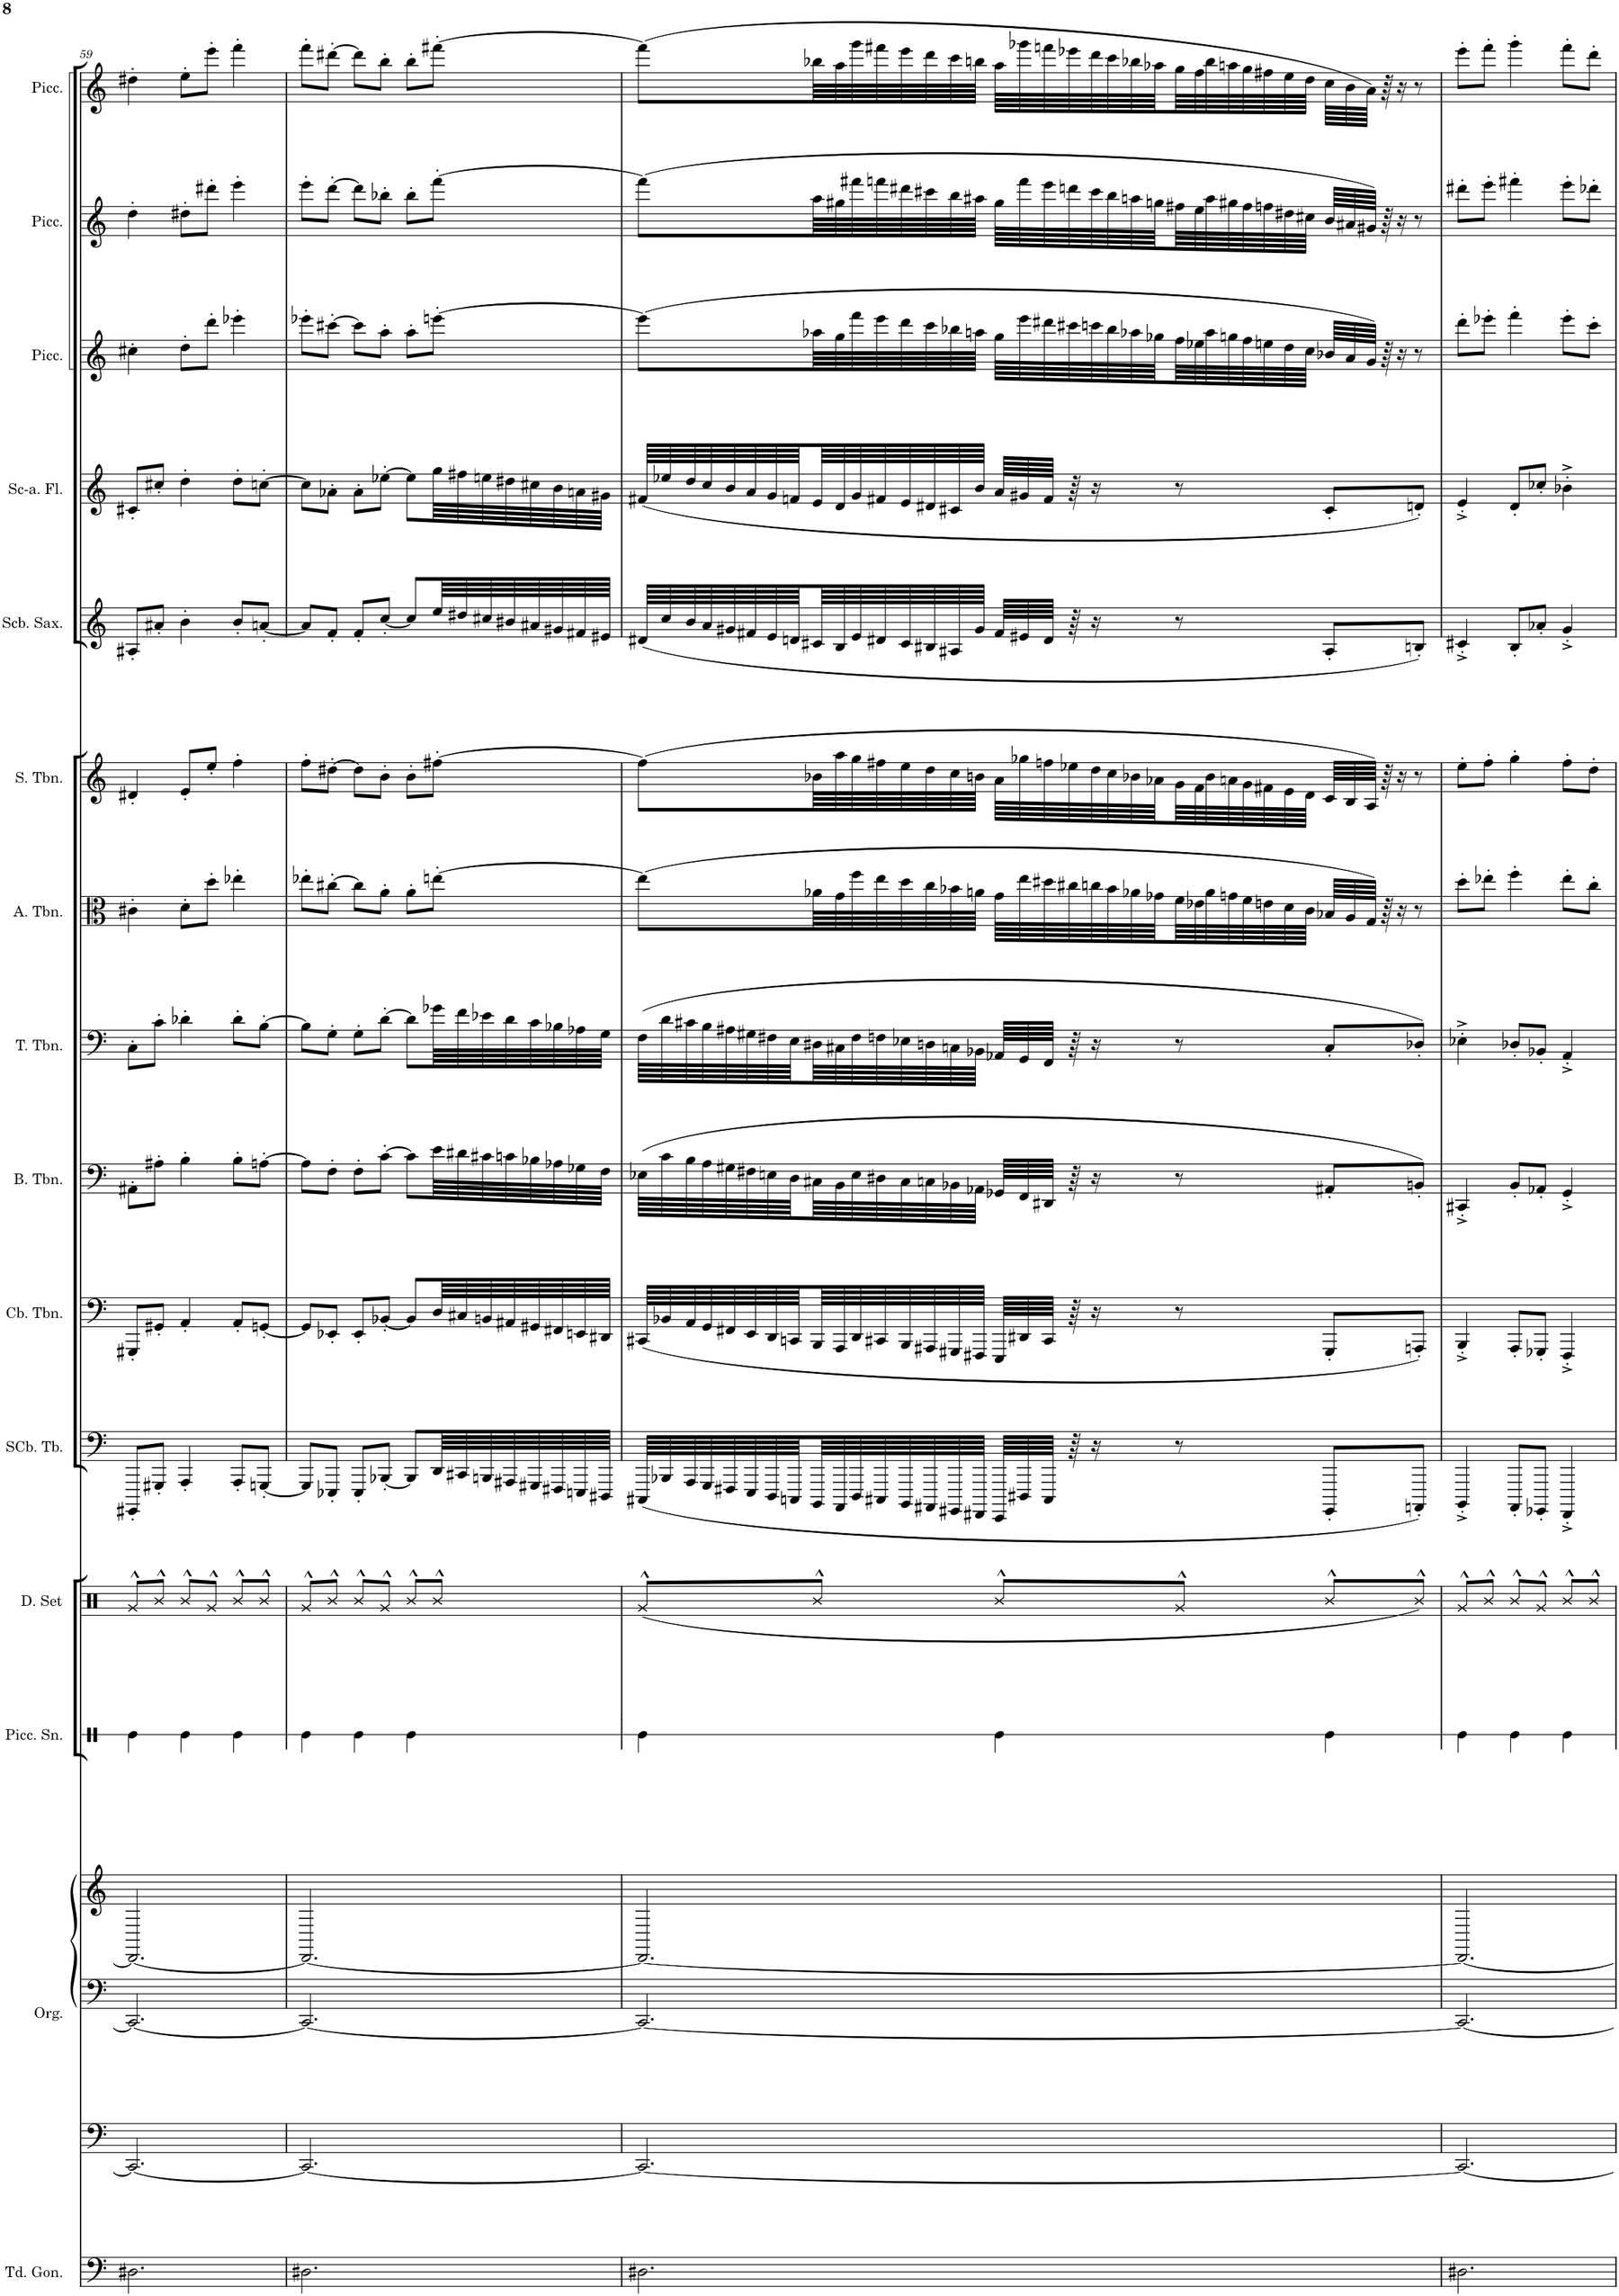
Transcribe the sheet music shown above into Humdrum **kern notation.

**kern	**kern	**kern	**kern	**kern	**kern	**kern	**kern	**kern	**kern	**kern	**kern	**kern	**kern	**kern	**kern	**kern
*part15	*part14	*part14	*part14	*part13	*part12	*part11	*part10	*part9	*part8	*part7	*part6	*part5	*part4	*part3	*part2	*part1
*staff17	*staff16	*staff15	*staff14	*staff13	*staff12	*staff11	*staff10	*staff9	*staff8	*staff7	*staff6	*staff5	*staff4	*staff3	*staff2	*staff1
*I"Tuned Gongs	*I"Organ	*	*	*I"Piccolo Snare	*I"Drumset	*I"Sub-Contrabass Tuba	*I"Contrabass Trombone	*I"Bass Trombone	*I"Tenor Trombone	*I"Alto Trombone	*I"Soprano Trombone	*I"Subcontrabass Saxophone	*I"Sub Contra-alto Flute	*I"Piccolo	*I"Piccolo	*I"Piccolo
*I'Td. Gon.	*I'Org.	*	*	*I'Picc. Sn.	*I'D. Set	*I'SCb. Tb.	*I'Cb. Tbn.	*I'B. Tbn.	*I'T. Tbn.	*I'A. Tbn.	*I'S. Tbn.	*I'Scb. Sax.	*I'Sc-a. Fl.	*I'Picc.	*I'Picc.	*I'Picc.
!!LO:PB:g=z
*clefF4	*clefF4	*clefF4	*clefG2	*clefX	*clefX	*clefF4	*clefF4	*clefF4	*clefF4	*clefC3	*clefG2	*clefG2	*clefG2	*clefG2	*clefG2	*clefG2
*	*	*	*	*	*	*	*	*	*	*	*	*Trd22c38	*Trd17c29	*Trd-7c-12	*Trd-7c-12	*Trd-7c-12
*k[]	*k[]	*k[]	*k[]	*k[]	*k[]	*k[]	*k[]	*k[]	*k[]	*k[]	*k[]	*k[]	*k[]	*k[]	*k[]	*k[]
*M3/4	*M3/4	*M3/4	*M3/4	*M3/4	*M3/4	*M3/4	*M3/4	*M3/4	*M3/4	*M3/4	*M3/4	*M3/4	*M3/4	*M3/4	*M3/4	*M3/4
=59	=59	=59	=59	=59	=59	=59	=59	=59	=59	=59	=59	=59	=59	=59	=59	=59
2.D#X\	2.CC/_	2.CC#/_	2.DD/_	4Re\	8Rg^^/L	8GGGG#X'/L	8GGG#X'/L	8AA#X'\L	8C'\L	4c#X'\	4d#X'/	8A#X'/L	8c#X'/L	4cc#X'\	4dd'\	4dd#X'\
.	.	.	.	.	8R^^/J	8GGG#X'/J	8GG#X'/J	8A#X'\J	8c'\J	.	.	8a#X'/J	8cc#X'/J	.	.	.
.	.	.	.	4Re\	8R^^/L	4AAA'/	4AA'/	4B'\	4d-X'\	8d'\L	8e'/L	4b'\	4dd'\	8dd'\L	8dd#X'\L	8ee'\L
.	.	.	.	.	8Rg^^/J	.	.	.	.	8dd'\J	8ee'/J	.	.	8ddd'\J	8ddd#X'\J	8eee'\J
.	.	.	.	4Re\	8R^^/L	8AAA'/L	8AA'/L	8B'\L	8d-'\L	4ee-X'\	4ff'\	8b'/L	8dd'\L	4eee-X'\	4eee'\	4fff'\
.	.	.	.	.	8R^^/J	[8GGGn'/J	[8GGn'/J	[8An'\J	[8B'\J	.	.	[8an'/J	[8ccn'\J	.	.	.
=60	=60	=60	=60	=60	=60	=60	=60	=60	=60	=60	=60	=60	=60	=60	=60	=60
2.D#X\	2.CC/_	2.CC#/_	2.DD/_	4Re\	8Rg^^/L	8GGG/L]	8GG/L]	8A\L]	8B\L]	8ee-X'\L	8ff'\L	8a/L]	8cc\L]	8eee-X'\L	8eee'\L	8fff'\L
.	.	.	.	.	8R^^/J	8EEE-X'/J	8EE-X'/J	8F'\J	8G'\J	[8cc#X'\J	[8dd#X'\J	8f'/J	8a-X'\J	[8ccc#X'\J	[8ddd'\J	[8ddd#X'\J
.	.	.	.	4Re\	8R^^/L	8EEE-'/L	8EE-'/L	8F'\L	8G'\L	8cc#\L]	8dd#\L]	8f'/L	8a-'\L	8ccc#\L]	8ddd\L]	8ddd#\L]
.	.	.	.	.	8Rg^^/J	[8BBB-X'/J	[8BB-X'/J	[8c'\J	[8d'\J	8a'\J	8b'\J	[8cc'/J	[8ee-X'\J	8aa'\J	8bb-X'\J	8bb'\J
.	.	.	.	4Re\	8R^^/L	8BBB-/L]	8BB-/L]	8c\L]	8d\L]	8a'\L	8b'\L	8cc/L]	8ee-\L]	8aa'\L	8bb-'\L	8bb'\L
.	.	.	.	.	8R^^/J	64DD/LLL	64D/LLL	64e\LLL	64g-X\LLL	[8een'\J	[8ff#X'\J	64ee/LLL	64gg\LLL	[8eeen'\J	[8fff'\J	[8fff#X'\J
.	.	.	.	.	.	64CC#X/	64C#X/	64d#X\	64f\	.	.	64dd#X/	64ff#X\	.	.	.
.	.	.	.	.	.	64BBBn/	64BBn/	64c#X\	64e-X\	.	.	64cc#X/	64een\	.	.	.
.	.	.	.	.	.	64AAA#X/	64AA#X/	64cn\	64d\	.	.	64b#X/	64dd#X\	.	.	.
.	.	.	.	.	.	64GGG#X/	64GG#X/	64B-X\	64c\	.	.	64a#X/	64cc#X\	.	.	.
.	.	.	.	.	.	64FFF#X/	64FF#X/	64A-X\	64B-X\	.	.	64g#X/	64b\	.	.	.
.	.	.	.	.	.	64EEEn/	64EEn/	64G-X\	64A-X\	.	.	64f#X/	64an\	.	.	.
.	.	.	.	.	.	64DDD#X/JJJJ	64DD#X/JJJJ	64F\JJJJ	64G\JJJJ	.	.	64e#X/JJJJ	64g#X\JJJJ	.	.	.
=61	=61	=61	=61	=61	=61	=61	=61	=61	=61	=61	=61	=61	=61	=61	=61	=61
2.D#X\	2.CC/_	2.CC#/_	2.DD/_	4Re\	(8Rg^^/L	(64CCC#X/LLLL	(64CC#X/LLLL	(64E-X\LLLL	(64F\LLLL	(8ee\L]	(8ff#\L]	(64d#X/LLLL	(64f#X/LLLL	(8eee\L]	(8fff\L]	(8fff#\L]
.	.	.	.	.	.	64BBB-X/	64BB-X/	64c\	64d\	.	.	64cc/	64ee-X/	.	.	.
.	.	.	.	.	.	64AAA/	64AA/	64B\	64c#X\	.	.	64b/	64dd/	.	.	.
.	.	.	.	.	.	64GGG/	64GG/	64A\	64B\	.	.	64a/	64cc/	.	.	.
.	.	.	.	.	.	64FFF#X/	64FF#X/	64G#X\	64A#X\	.	.	64g#X/	64b/	.	.	.
.	.	.	.	.	.	64EEE/	64EE/	64F#X\	64G#X\	.	.	64f#X/	64a/	.	.	.
.	.	.	.	.	.	64DDD/	64DD/	64En\	64F#X\	.	.	64e/	64g/	.	.	.
.	.	.	.	.	.	64CCCn/	64CCn/	64D\	64E\	.	.	64dn/	64fn/	.	.	.
.	.	.	.	.	8R^^/J	64BBBB/	64BBB/	64C#X\	64D#X\	64a-X\LLL	64b-X\LLL	64c#X/	64e/	64aa-X\LLL	64aa\LLL	64bb-X\LLL
.	.	.	.	.	.	64AAAA/	64AAA/	64BB\	64C#X\	64g\	64aa\	64B/	64d/	64gg\	64gg#X\	64aa\
.	.	.	.	.	.	64DDD/	64DD/	64E\	64F#\	64ff\	64gg\	64e/	64g/	64fff\	64fff#X\	64ggg\
.	.	.	.	.	.	64CCC#X/	64CC#X/	64D#X\	64Fn\	64ee\	64ff#X\	64d#X/	64f#X/	64eee\	64fffn\	64fff#X\
.	.	.	.	.	.	64BBBB/	64BBB/	64C#\	64E-X\	64dd\	64ee\	64c#/	64e/	64ddd\	64ddd#X\	64eee\
.	.	.	.	.	.	64AAAA#X/	64AAA#X/	64Cn\	64Dn\	64cc\	64dd\	64B#X/	64d#X/	64ccc\	64ccc#X\	64ddd\
.	.	.	.	.	.	64GGGG#X/	64GGG#X/	64BB-X\	64Cn\	64b-X\	64cc\	64A#X/	64c#X/	64bb-X\	64bb\	64ccc\
.	.	.	.	.	.	64FFFF#X/JJJJ	64FFF#X/JJJJ	64AA-X\JJJJ	64BB-X\JJJJ	64an\JJJJ	64bn\JJJJ	64g#/JJJJ	64b/JJJJ	64aan\JJJJ	64aa#X\JJJJ	64bbn\JJJJ
.	.	.	.	4Re\	8R^^/L	64EEEE/LLLL	64EEE/LLLL	64GG-X/LLLL	64AA-X/LLLL	64g\LLLL	64a\LLLL	64f#/LLLL	64a/LLLL	64gg\LLLL	64gg#\LLLL	64aa\LLLL
.	.	.	.	.	.	64DDD#X/	64DD#X/	64FF/	64GG/	64ee\	64gg-X\	64e#X/	64g#X/	64eee\	64fff\	64ggg-X\
.	.	.	.	.	.	64CCC#/JJJJ	64CC#/JJJJ	64DD#X/JJJJ	64FF/JJJJ	64dd#X\	64ffn\	64d#/JJJJ	64f#/JJJJ	64ddd#X\	64eee\	64fffn\
.	.	.	.	.	.	64r	64r	64r	64r	64cc#X\	64ee-X\	64r	64r	64ccc#X\	64dddn\	64eee-X\
.	.	.	.	.	.	16r	16r	16r	16r	64ccn\	64dd\	16r	16r	64cccn\	64ccc#\	64ddd\
.	.	.	.	.	.	.	.	.	.	64b-\	64cc\	.	.	64bb-\	64bb\	64ccc\
.	.	.	.	.	.	.	.	.	.	64a-X\	64b-X\	.	.	64aa-X\	64aan\	64bb-X\
.	.	.	.	.	.	.	.	.	.	64g-X\	64a-X\	.	.	64gg-X\	64ggn\	64aa-X\
.	.	.	.	.	8Rg^^/J	8r	8r	8r	8r	64f\	64g\	8r	8r	64ff\	64ff#X\	64gg\
.	.	.	.	.	.	.	.	.	.	64e-X\	64f\	.	.	64ee-X\	64ee\	64ff\
.	.	.	.	.	.	.	.	.	.	64a-\	64b-\	.	.	64aa-\	64aa\	64bb-\
.	.	.	.	.	.	.	.	.	.	64gn\	64an\	.	.	64ggn\	64gg#X\	64aan\
.	.	.	.	.	.	.	.	.	.	64f\	64g\	.	.	64ff\	64ff#\	64gg\
.	.	.	.	.	.	.	.	.	.	64en\	64f#X\	.	.	64een\	64ffn\	64ff#X\
.	.	.	.	.	.	.	.	.	.	64d\	64e\	.	.	64dd\	64dd#X\	64ee\
.	.	.	.	.	.	.	.	.	.	64c\JJJJ	64d\JJJJ	.	.	64cc\JJJJ	64cc#X\JJJJ	64dd\JJJJ
.	.	.	.	4Re\	8R^^/L	8GGGG#'/L	8GGG#'/L	8AA#X'/L	8C'/L	64B-X/LLLL	64c/LLLL	8A#'/L	8c#'/L	64b-X/LLLL	64b/LLLL	64cc\LLLL
.	.	.	.	.	.	.	.	.	.	64A/	64B/	.	.	64a/	64a#X/	64b\
.	.	.	.	.	.	.	.	.	.	64G/JJJJ)	64A/JJJJ)	.	.	64g/JJJJ)	64g#X/JJJJ)	64a\JJJJ)
.	.	.	.	.	.	.	.	.	.	64r	64r	.	.	64r	64r	64r
.	.	.	.	.	.	.	.	.	.	16r	16r	.	.	16r	16r	16r
.	.	.	.	.	8R^^/J)	8AAAAn'/J)	8AAAn'/J)	8BBn'/J)	8D-X'/J)	8r	8r	8Bn'/J)	8dn'/J)	8r	8r	8r
=62	=62	=62	=62	=62	=62	=62	=62	=62	=62	=62	=62	=62	=62	=62	=62	=62
2.D#X\	2.CC/_	2.CC#/_	2.DD/_	4Re\	8Rg^^/L	4BBBB'^/	4BBB'^/	4CC#X'^/	4E-X'^\	8dd'\L	8ee'\L	4c#X'^/	4e'^/	8ddd'\L	8ddd#X'\L	8eee'\L
.	.	.	.	.	8R^^/J	.	.	.	.	8ee-X'\J	8ff'\J	.	.	8eee-X'\J	8eee'\J	8fff'\J
.	.	.	.	4Re\	8R^^/L	8AAAA'/L	8AAA'/L	8BB'/L	8D-X'/L	4ff'\	4gg'\	8B'/L	8d'/L	4fff'\	4fff#X'\	4ggg'\
.	.	.	.	.	8Rg^^/J	8GGGG-X'/J	8GGG-X'/J	8AA-X'/J	8BB-X'/J	.	.	8a-X'/J	8cc-X'/J	.	.	.
.	.	.	.	4Re\	8R^^/L	4FFFF'^/	4FFF'^/	4GG'^/	4AA'^/	8ee-'\L	8ff'\L	4g'^/	4b-X'^\	8eee-'\L	8eee'\L	8fff'\L
.	.	.	.	.	8R^^/J	.	.	.	.	8cc'\J	8dd'\J	.	.	8ccc'\J	8ddd-X'\J	8ddd'\J
=	=	=	=	=	=	=	=	=	=	=	=	=	=	=	=	=
*-	*-	*-	*-	*-	*-	*-	*-	*-	*-	*-	*-	*-	*-	*-	*-	*-
